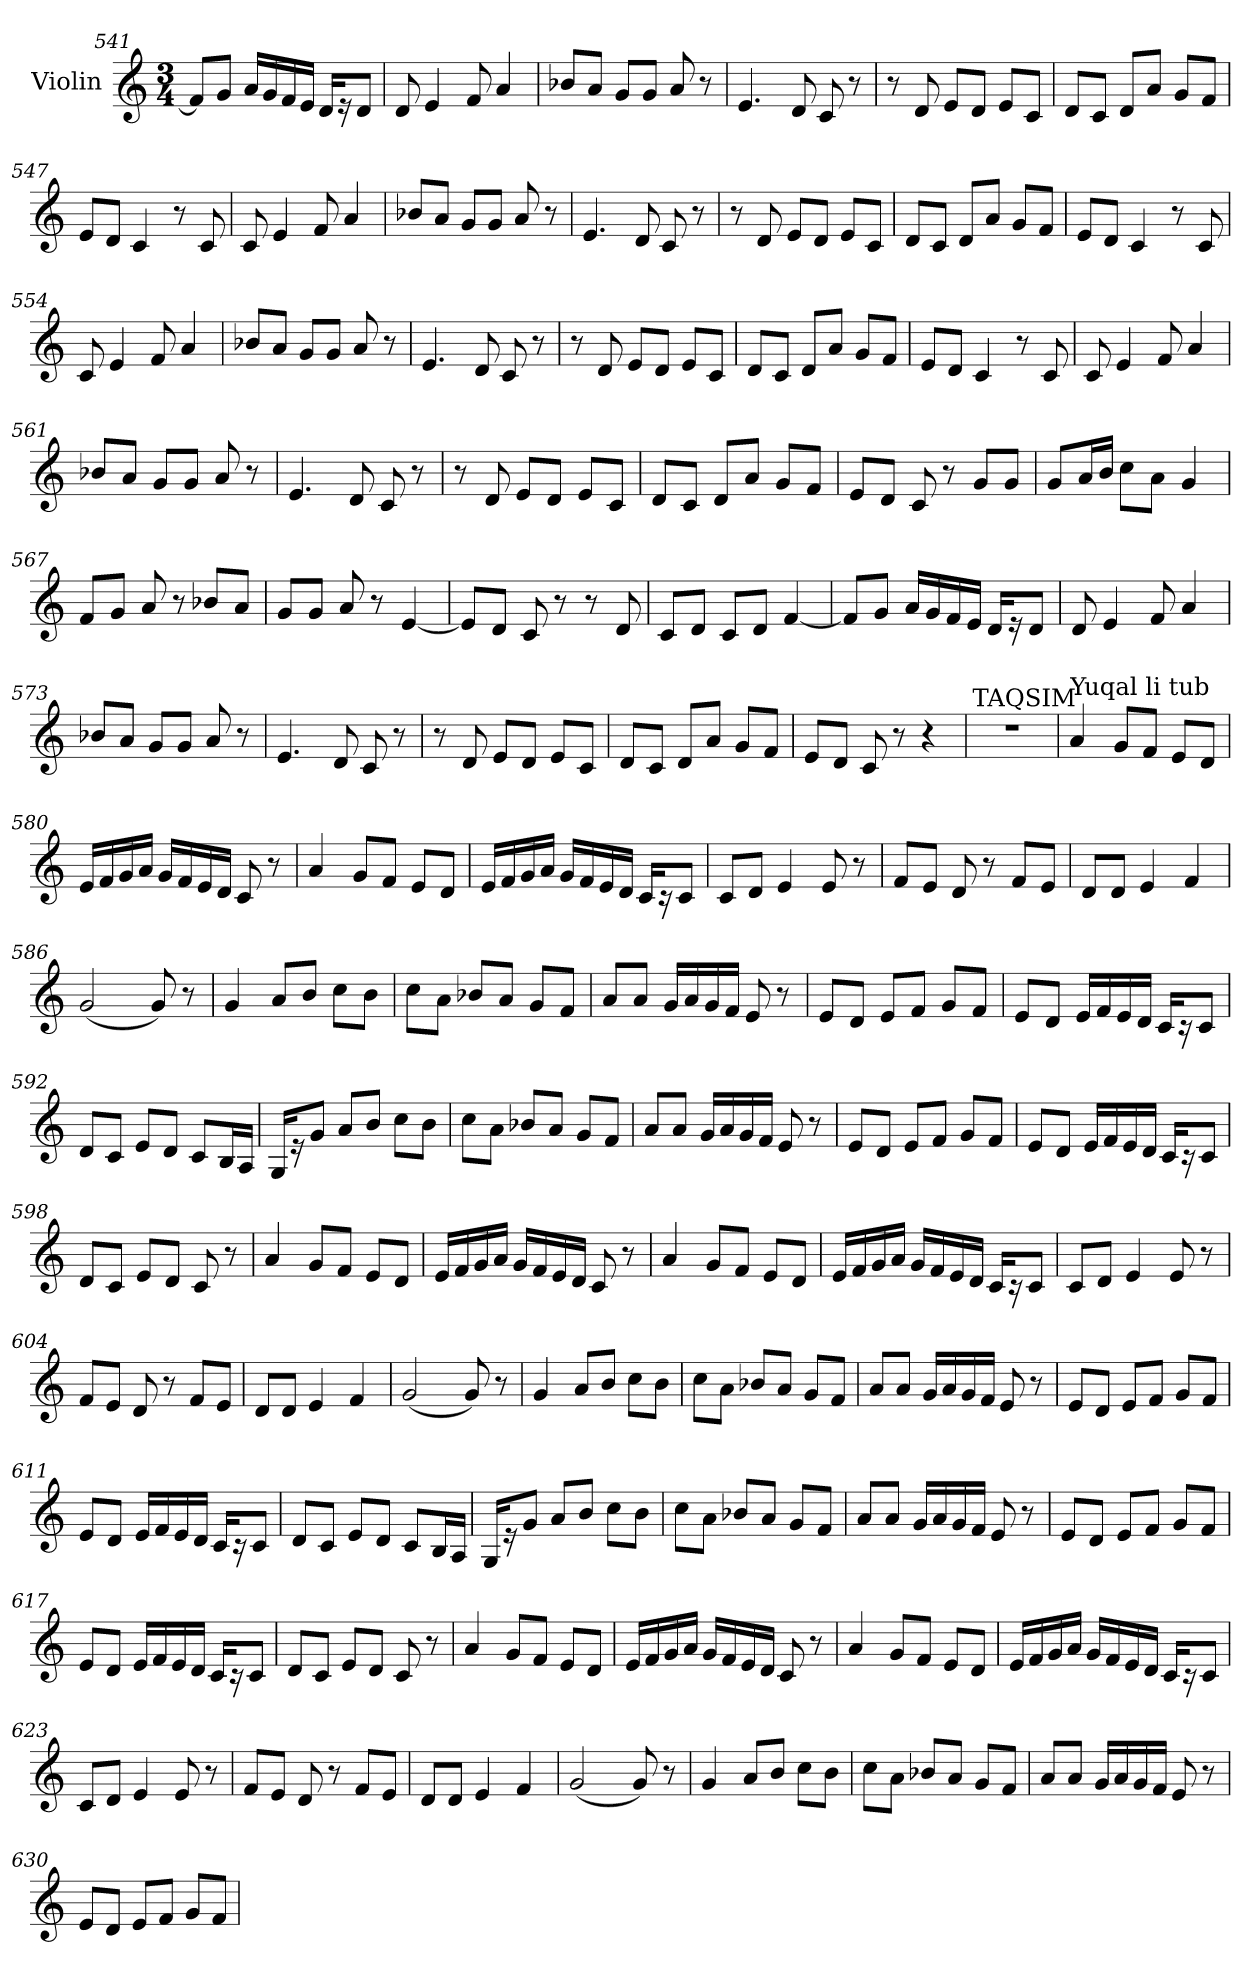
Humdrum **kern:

**kern
*part1
*staff1
*I"Violin
!!LO:LB:g=z
*clefG2
*k[]
*C:
*M3/4
=541
8f/L]
8g/J
16a/LL
16g/
16f/
16e/JJ
16d/KL
16r
8d/J
=542
8d/
4e/
8f/
4a/
=543
8b-X/L
8a/J
8g/L
8g/J
8a/
8r
=544
4.e/
8d/
8c/
8r
=545
8r
8d/
8e/L
8d/J
8e/L
8c/J
=546
8d/L
8c/J
8d/L
8a/J
8g/L
8f/J
!!LO:LB:g=z
=547
8e/L
8d/J
4c/
8r
8c/
=548
8c/
4e/
8f/
4a/
=549
8b-X/L
8a/J
8g/L
8g/J
8a/
8r
=550
4.e/
8d/
8c/
8r
=551
8r
8d/
8e/L
8d/J
8e/L
8c/J
=552
8d/L
8c/J
8d/L
8a/J
8g/L
8f/J
!!LO:LB:g=z
=553
8e/L
8d/J
4c/
8r
8c/
=554
8c/
4e/
8f/
4a/
=555
8b-X/L
8a/J
8g/L
8g/J
8a/
8r
=556
4.e/
8d/
8c/
8r
=557
8r
8d/
8e/L
8d/J
8e/L
8c/J
=558
8d/L
8c/J
8d/L
8a/J
8g/L
8f/J
!!LO:LB:g=z
=559
8e/L
8d/J
4c/
8r
8c/
=560
8c/
4e/
8f/
4a/
=561
8b-X/L
8a/J
8g/L
8g/J
8a/
8r
=562
4.e/
8d/
8c/
8r
=563
8r
8d/
8e/L
8d/J
8e/L
8c/J
=564
8d/L
8c/J
8d/L
8a/J
8g/L
8f/J
!!LO:LB:g=z
=565
8e/L
8d/J
8c/
8r
8g/L
8g/J
=566
8g/L
16a/L
16b/JJ
8cc\L
8a\J
4g/
=567
8f/L
8g/J
8a/
8r
8b-X/L
8a/J
=568
8g/L
8g/J
8a/
8r
[4e/
=569
8e/L]
8d/J
8c/
8r
8r
8d/
=570
8c/L
8d/J
8c/L
8d/J
[4f/
!!LO:LB:g=z
=571
8f/L]
8g/J
16a/LL
16g/
16f/
16e/JJ
16d/KL
16r
8d/J
=572
8d/
4e/
8f/
4a/
=573
8b-X/L
8a/J
8g/L
8g/J
8a/
8r
=574
4.e/
8d/
8c/
8r
=575
8r
8d/
8e/L
8d/J
8e/L
8c/J
=576
8d/L
8c/J
8d/L
8a/J
8g/L
8f/J
!!LO:PB:g=z
=577
8e/L
8d/J
8c/
8r
4r
=578
!LO:TX:a:t=TAQSIM
2.r
=579
*MM70
!LO:TX:a:t=Yuqal li tub
4a/
8g/L
8f/J
8e/L
8d/J
=580
16e/LL
16f/
16g/
16a/JJ
16g/LL
16f/
16e/
16d/JJ
8c/
8r
=581
4a/
8g/L
8f/J
8e/L
8d/J
!!LO:LB:g=z
=582
16e/LL
16f/
16g/
16a/JJ
16g/LL
16f/
16e/
16d/JJ
16c/KL
16r
8c/J
=583
8c/L
8d/J
4e/
8e/
8r
=584
8f/L
8e/J
8d/
8r
8f/L
8e/J
=585
8d/L
8d/J
4e/
4f/
=586
(<2g/
8g/)
8r
=587
4g/
8a/L
8b/J
8cc\L
8b\J
!!LO:LB:g=z
=588
8cc\L
8a\J
8b-X/L
8a/J
8g/L
8f/J
=589
8a/L
8a/J
16g/LL
16a/
16g/
16f/JJ
8e/
8r
=590
8e/L
8d/J
8e/L
8f/J
8g/L
8f/J
=591
8e/L
8d/J
16e/LL
16f/
16e/
16d/JJ
16c/KL
16r
8c/J
=592
8d/L
8c/J
8e/L
8d/J
8c/L
16B/L
16A/JJ
!!LO:LB:g=z
=593
16G/KL
16r
8g/J
8a/L
8b/J
8cc\L
8b\J
=594
8cc\L
8a\J
8b-X/L
8a/J
8g/L
8f/J
=595
8a/L
8a/J
16g/LL
16a/
16g/
16f/JJ
8e/
8r
=596
8e/L
8d/J
8e/L
8f/J
8g/L
8f/J
=597
8e/L
8d/J
16e/LL
16f/
16e/
16d/JJ
16c/KL
16r
8c/J
!!LO:LB:g=z
=598
8d/L
8c/J
8e/L
8d/J
8c/
8r
=599
4a/
8g/L
8f/J
8e/L
8d/J
=600
16e/LL
16f/
16g/
16a/JJ
16g/LL
16f/
16e/
16d/JJ
8c/
8r
=601
4a/
8g/L
8f/J
8e/L
8d/J
=602
16e/LL
16f/
16g/
16a/JJ
16g/LL
16f/
16e/
16d/JJ
16c/KL
16r
8c/J
!!LO:LB:g=z
=603
8c/L
8d/J
4e/
8e/
8r
=604
8f/L
8e/J
8d/
8r
8f/L
8e/J
=605
8d/L
8d/J
4e/
4f/
=606
(<2g/
8g/)
8r
=607
4g/
8a/L
8b/J
8cc\L
8b\J
=608
8cc\L
8a\J
8b-X/L
8a/J
8g/L
8f/J
!!LO:LB:g=z
=609
8a/L
8a/J
16g/LL
16a/
16g/
16f/JJ
8e/
8r
=610
8e/L
8d/J
8e/L
8f/J
8g/L
8f/J
=611
8e/L
8d/J
16e/LL
16f/
16e/
16d/JJ
16c/KL
16r
8c/J
=612
8d/L
8c/J
8e/L
8d/J
8c/L
16B/L
16A/JJ
=613
16G/KL
16r
8g/J
8a/L
8b/J
8cc\L
8b\J
!!LO:LB:g=z
=614
8cc\L
8a\J
8b-X/L
8a/J
8g/L
8f/J
=615
8a/L
8a/J
16g/LL
16a/
16g/
16f/JJ
8e/
8r
=616
8e/L
8d/J
8e/L
8f/J
8g/L
8f/J
=617
8e/L
8d/J
16e/LL
16f/
16e/
16d/JJ
16c/KL
16r
8c/J
=618
8d/L
8c/J
8e/L
8d/J
8c/
8r
!!LO:PB:g=z
=619
4a/
8g/L
8f/J
8e/L
8d/J
=620
16e/LL
16f/
16g/
16a/JJ
16g/LL
16f/
16e/
16d/JJ
8c/
8r
=621
4a/
8g/L
8f/J
8e/L
8d/J
=622
16e/LL
16f/
16g/
16a/JJ
16g/LL
16f/
16e/
16d/JJ
16c/KL
16r
8c/J
=623
8c/L
8d/J
4e/
8e/
8r
!!LO:LB:g=z
=624
8f/L
8e/J
8d/
8r
8f/L
8e/J
=625
8d/L
8d/J
4e/
4f/
=626
(<2g/
8g/)
8r
=627
4g/
8a/L
8b/J
8cc\L
8b\J
=628
8cc\L
8a\J
8b-X/L
8a/J
8g/L
8f/J
=629
8a/L
8a/J
16g/LL
16a/
16g/
16f/JJ
8e/
8r
!!LO:LB:g=z
=630
8e/L
8d/J
8e/L
8f/J
8g/L
8f/J
=
*-
